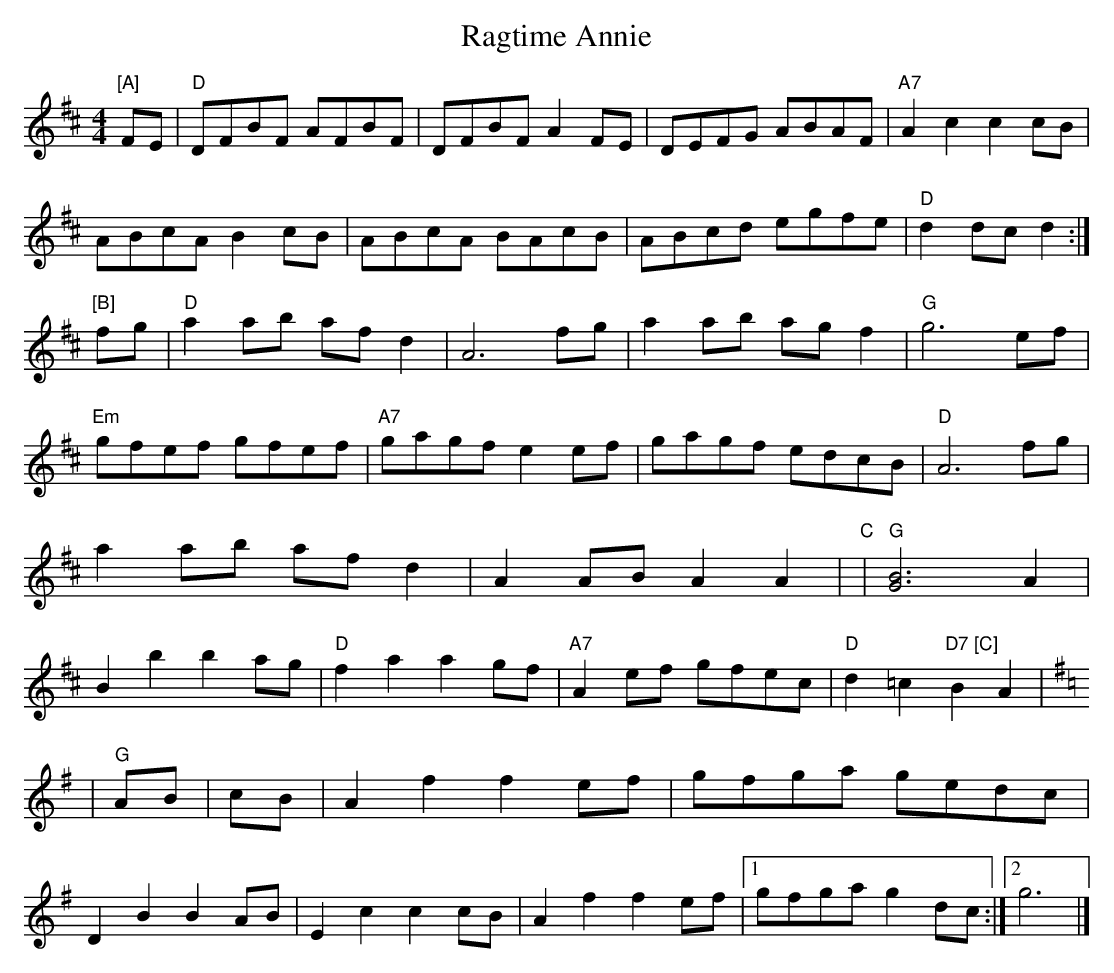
X:1
T:Ragtime Annie
M:4/4
L:1/8
K:D
"[A]"FE|"D"DFBF AFBF|DFBF A2FE|DEFG ABAF|"A7"A2c2 c2cB|
ABcA B2cB|ABcA BAcB|ABcd egfe|"D"d2dc d2:|
"[B]"fg|"D"a2ab afd2|A6fg|a2ab agf2|"G"g6ef|
"Em"gfef gfef|"A7"gagf e2ef|gagf edcB|"D"A6fg|
a2ab afd2|A2AB A2A2|+F4d4+ "C"+E4=c4+|"G"[G6B6]A2|
B2b2 b2ag|"D"f2a2 a2gf|"A7"A2ef gfec|"D"d2=c2 "D7 [C]"B2A2|
K:G
|"G"+G6B6+AB|+E6c6+cB|A2f2 f2ef|gfga gedc|
D2B2 B2AB|E2c2 c2cB|A2f2 f2ef|1 gfga g2dc:|2 g6|]
